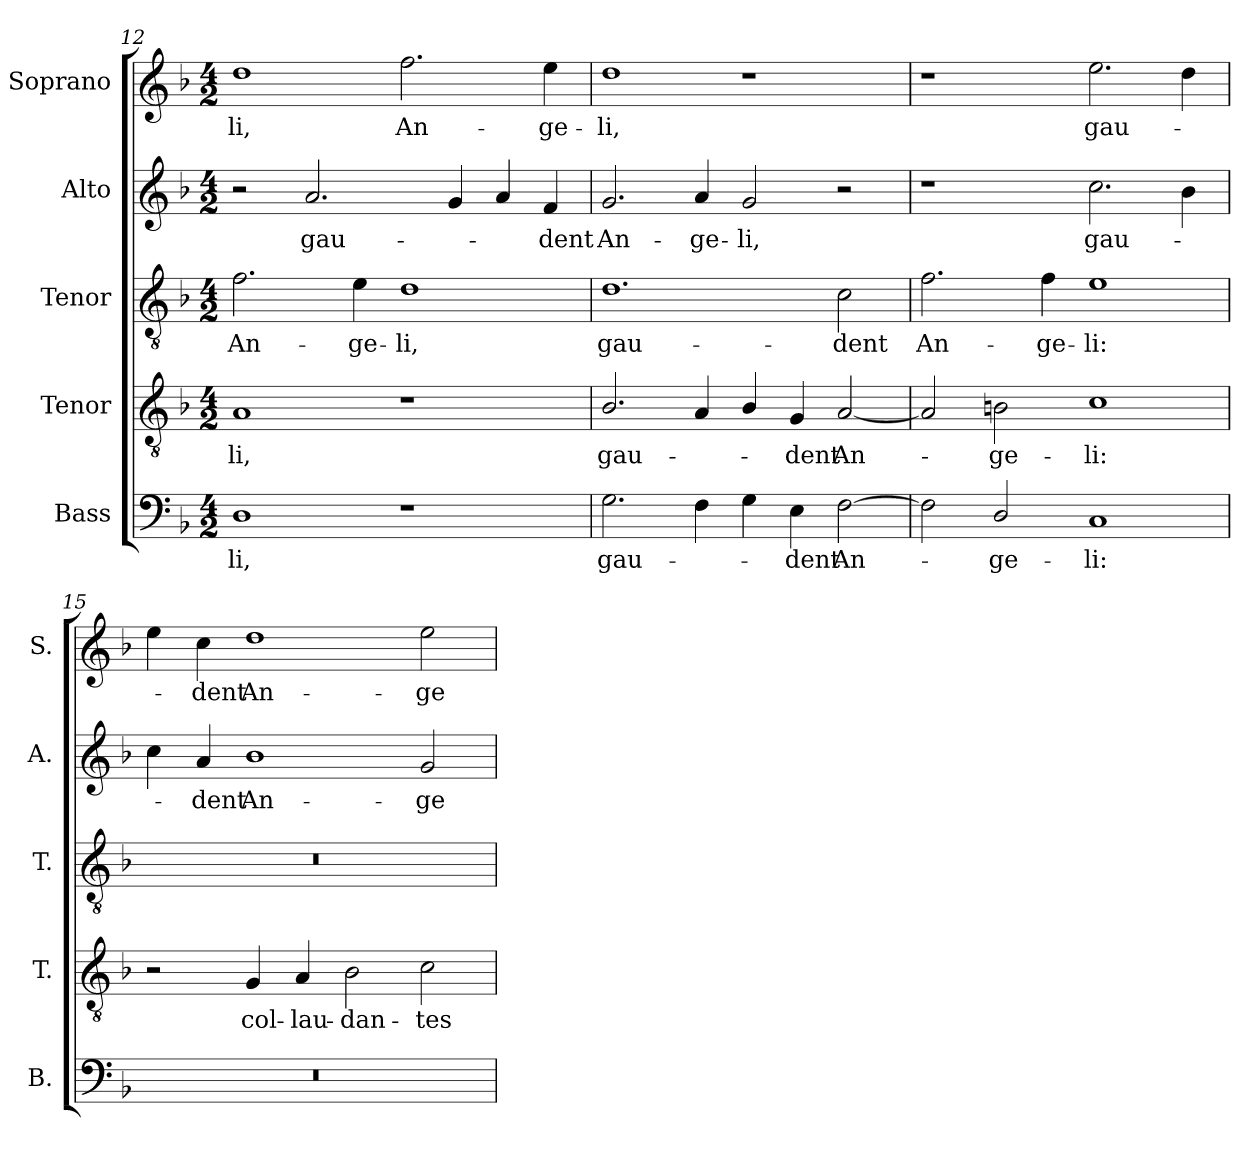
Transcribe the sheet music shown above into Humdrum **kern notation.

**kern	**text	**kern	**text	**kern	**text	**kern	**text	**kern	**text
*part5	*part5	*part4	*part4	*part3	*part3	*part2	*part2	*part1	*part1
*staff5	*staff5	*staff4	*staff4	*staff3	*staff3	*staff2	*staff2	*staff1	*staff1
*I"Bass	*	*I"Tenor	*	*I"Tenor	*	*I"Alto	*	*I"Soprano	*
*I'B.	*	*I'T.	*	*I'T.	*	*I'A.	*	*I'S.	*
*clefF4	*	*clefGv2	*	*clefGv2	*	*clefG2	*	*clefG2	*
*	*	*ITrd7c12	*	*ITrd7c12	*	*	*	*	*
*k[b-]	*	*k[b-]	*	*k[b-]	*	*k[b-]	*	*k[b-]	*
*F:	*	*F:	*	*F:	*	*F:	*	*F:	*
*M4/2	*	*M4/2	*	*M4/2	*	*M4/2	*	*M4/2	*
=12	=12	=12	=12	=12	=12	=12	=12	=12	=12
!	!LO:LY:b:color=#000000	!	!	!	!	!	!	!	!
!	!	!	!LO:LY:b:color=#000000	!	!	!	!	!	!
!	!	!	!	!	!LO:LY:b:color=#000000	!	!	!	!
!	!	!	!	!	!	!	!	!	!LO:LY:b:color=#000000
1Di	-li,	1AAi	-li,	2.Fi\	An-	2r	.	1ddi	-li,
!	!	!	!	!	!	!	!LO:LY:b:color=#000000	!	!
.	.	.	.	.	.	2.ai/	gau-	.	.
!	!	!	!	!	!LO:LY:b:color=#000000	!	!	!	!
.	.	.	.	4Ei\	-ge-	.	.	.	.
!	!	!	!	!	!LO:LY:b:color=#000000	!	!	!	!
!	!	!	!	!	!	!	!	!	!LO:LY:b:color=#000000
1r	.	1r	.	1Di	-li,	.	.	2.ffi\	An-
.	.	.	.	.	.	4gi/	.	.	.
.	.	.	.	.	.	4ai/	.	.	.
!	!	!	!	!	!	!	!LO:LY:b:color=#000000	!	!
!	!	!	!	!	!	!	!	!	!LO:LY:b:color=#000000
.	.	.	.	.	.	4fi/	-dent	4eei\	-ge-
=13	=13	=13	=13	=13	=13	=13	=13	=13	=13
!	!LO:LY:b:color=#000000	!	!	!	!	!	!	!	!
!	!	!	!LO:LY:b:color=#000000	!	!	!	!	!	!
!	!	!	!	!	!LO:LY:b:color=#000000	!	!	!	!
!	!	!	!	!	!	!	!LO:LY:b:color=#000000	!	!
!	!	!	!	!	!	!	!	!	!LO:LY:b:color=#000000
2.Gi\	gau-	2.BB-i/	gau-	1.Di	gau-	2.gi/	An-	1ddi	-li,
!	!	!	!	!	!	!	!LO:LY:b:color=#000000	!	!
4Fi\	.	4AAi/	.	.	.	4ai/	-ge-	.	.
!	!	!	!	!	!	!	!LO:LY:b:color=#000000	!	!
4Gi\	.	4BB-i/	.	.	.	2gi/	-li,	1r	.
!	!LO:LY:b:color=#000000	!	!	!	!	!	!	!	!
!	!	!	!LO:LY:b:color=#000000	!	!	!	!	!	!
4Ei\	-dent	4GGi/	-dent	.	.	.	.	.	.
!	!LO:LY:b:color=#000000	!	!	!	!	!	!	!	!
!	!	!	!LO:LY:b:color=#000000	!	!	!	!	!	!
!	!	!	!	!	!LO:LY:b:color=#000000	!	!	!	!
[2Fi\	An-	[2AAi/	An-	2Ci\	-dent	2r	.	.	.
=14	=14	=14	=14	=14	=14	=14	=14	=14	=14
!	!	!	!	!	!LO:LY:b:color=#000000	!	!	!	!
2Fi\]	.	2AAi/]	.	2.Fi\	An-	1r	.	1r	.
!	!LO:LY:b:color=#000000	!	!	!	!	!	!	!	!
!	!	!	!LO:LY:b:color=#000000	!	!	!	!	!	!
2Di/	-ge-	2BBni\	-ge-	.	.	.	.	.	.
!	!	!	!	!	!LO:LY:b:color=#000000	!	!	!	!
.	.	.	.	4Fi\	-ge-	.	.	.	.
!	!LO:LY:b:color=#000000	!	!	!	!	!	!	!	!
!	!	!	!LO:LY:b:color=#000000	!	!	!	!	!	!
!	!	!	!	!	!LO:LY:b:color=#000000	!	!	!	!
!	!	!	!	!	!	!	!LO:LY:b:color=#000000	!	!
!	!	!	!	!	!	!	!	!	!LO:LY:b:color=#000000
1Ci	-li:	1Ci	-li:	1Ei	-li:	2.cci\	gau-	2.eei\	gau-
.	.	.	.	.	.	4b-i\	.	4ddi\	.
!!LO:PB:g=z
=15	=15	=15	=15	=15	=15	=15	=15	=15	=15
!LO:N:vis=1	!	!	!	!LO:N:vis=1	!	!	!	!	!
0r	.	2r	.	0r	.	4cci\	.	4eei\	.
!	!	!	!	!	!	!	!LO:LY:b:color=#000000	!	!
!	!	!	!	!	!	!	!	!	!LO:LY:b:color=#000000
.	.	.	.	.	.	4ai/	-dent	4cci\	-dent
!	!	!	!LO:LY:b:color=#000000	!	!	!	!	!	!
!	!	!	!	!	!	!	!LO:LY:b:color=#000000	!	!
!	!	!	!	!	!	!	!	!	!LO:LY:b:color=#000000
.	.	4GGi/	col-	.	.	1b-i	An-	1ddi	An-
!	!	!	!LO:LY:b:color=#000000	!	!	!	!	!	!
.	.	4AAi/	-lau-	.	.	.	.	.	.
!	!	!	!LO:LY:b:color=#000000	!	!	!	!	!	!
.	.	2BB-i\	-dan-	.	.	.	.	.	.
!	!	!	!LO:LY:b:color=#000000	!	!	!	!	!	!
!	!	!	!	!	!	!	!LO:LY:b:color=#000000	!	!
!	!	!	!	!	!	!	!	!	!LO:LY:b:color=#000000
.	.	2Ci\	-tes	.	.	2gi/	-ge-	2eei\	-ge-
=	=	=	=	=	=	=	=	=	=
*-	*-	*-	*-	*-	*-	*-	*-	*-	*-
